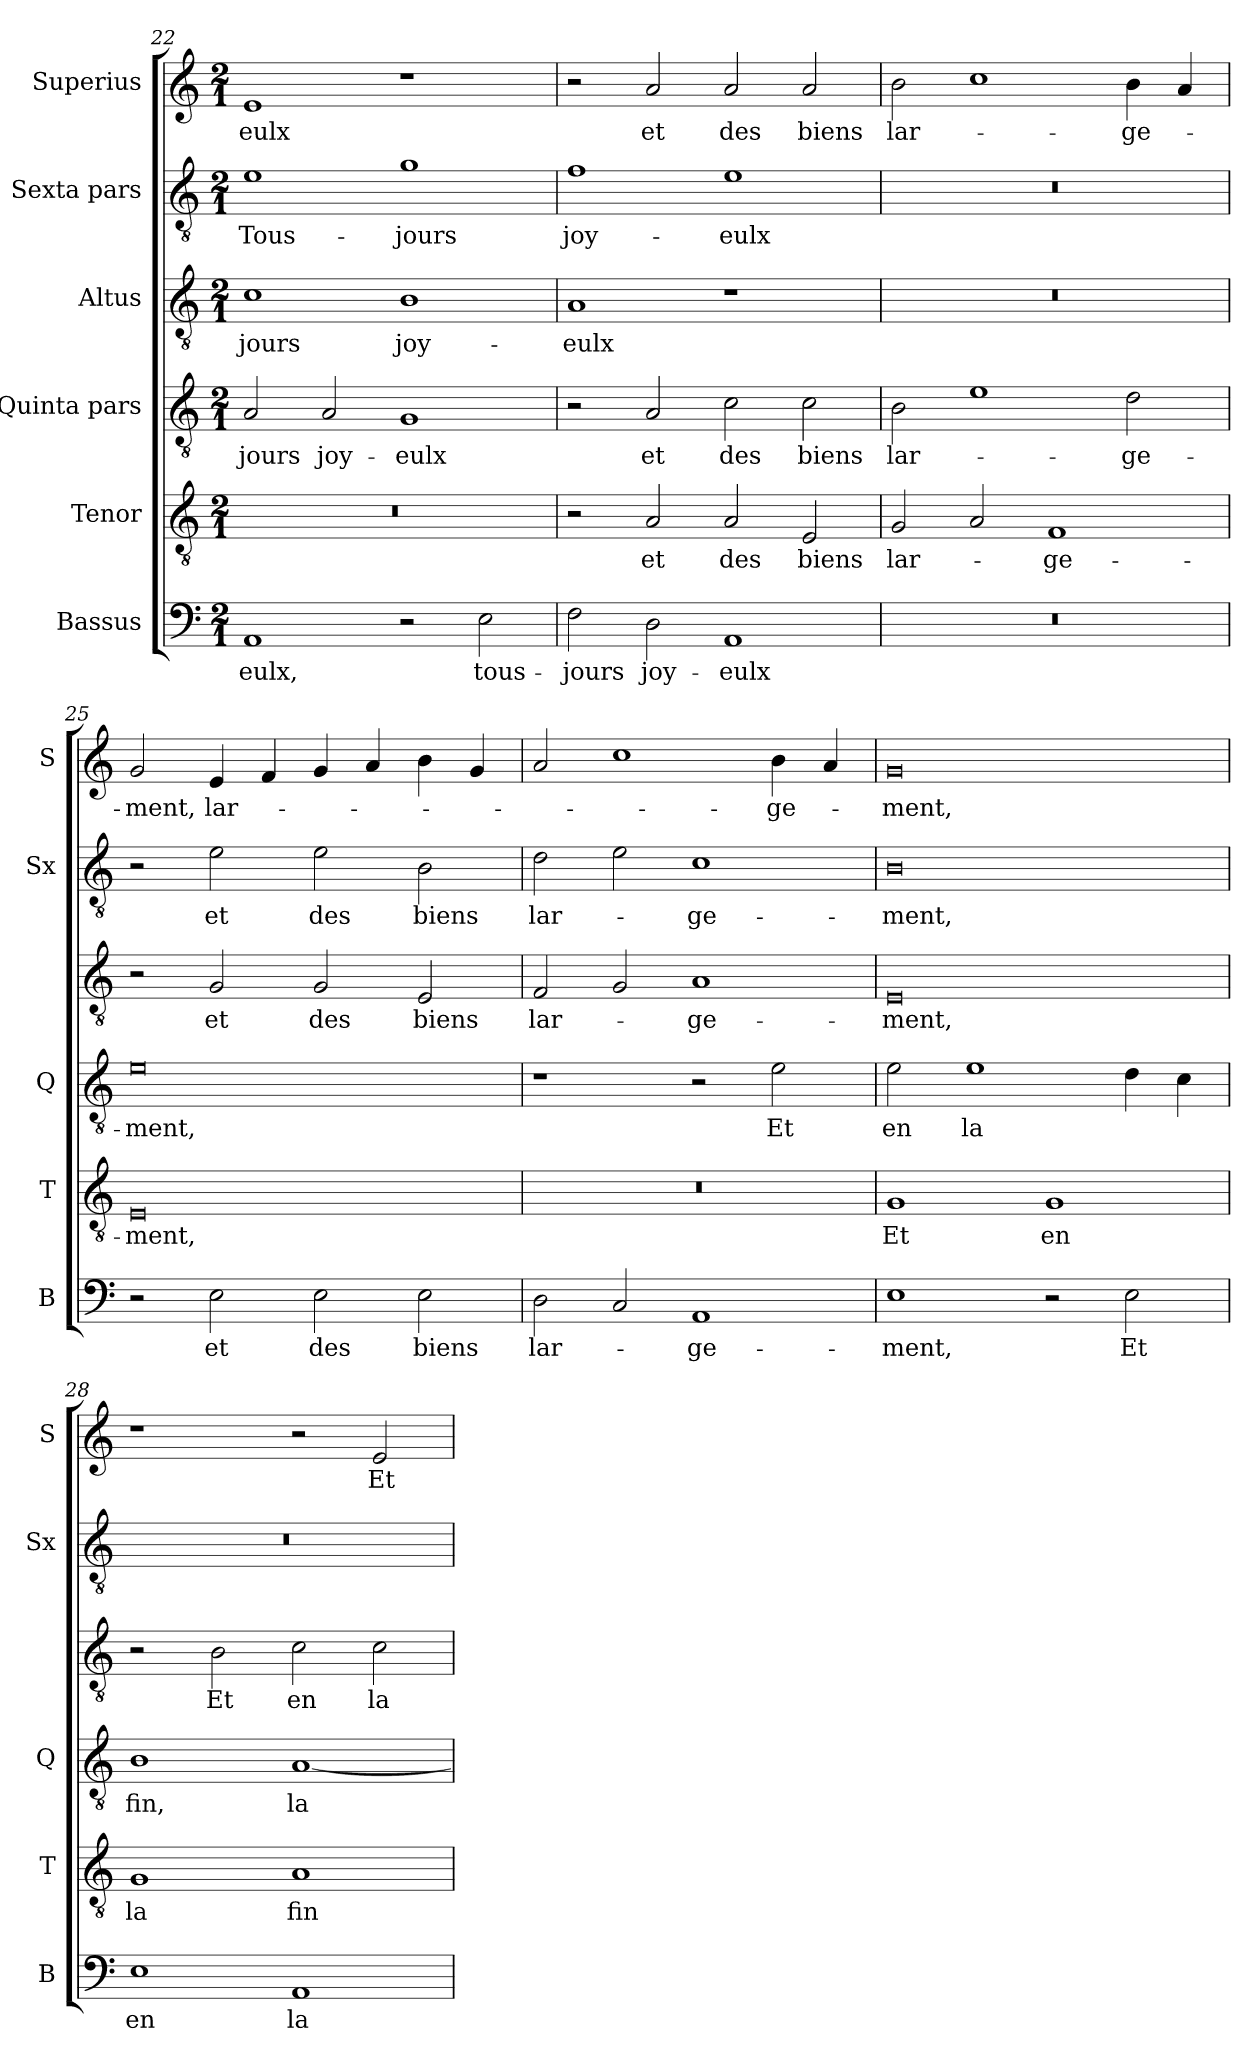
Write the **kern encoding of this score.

**kern	**text	**kern	**text	**kern	**text	**kern	**text	**kern	**text	**kern	**text
*part6	*part6	*part5	*part5	*part4	*part4	*part3	*part3	*part2	*part2	*part1	*part1
*staff6	*staff6	*staff5	*staff5	*staff4	*staff4	*staff3	*staff3	*staff2	*staff2	*staff1	*staff1
*I"Bassus	*	*I"Tenor	*	*I"Quinta pars	*	*I"Altus	*	*I"Sexta pars	*	*I"Superius	*
*I'B	*	*I'T	*	*I'Q	*	*	*	*I'Sx	*	*I'S	*
*clefF4	*	*clefGv2	*	*clefGv2	*	*clefGv2	*	*clefGv2	*	*clefG2	*
*k[]	*	*k[]	*	*k[]	*	*k[]	*	*k[]	*	*k[]	*
*M2/1	*	*M2/1	*	*M2/1	*	*M2/1	*	*M2/1	*	*M2/1	*
=22	=22	=22	=22	=22	=22	=22	=22	=22	=22	=22	=22
1AA	-eulx,	0r	.	2A/	-jours	1c	-jours	1e	Tous-	1e	-eulx
.	.	.	.	2A/	joy-	.	.	.	.	.	.
2r	.	.	.	1G	-eulx	1B	joy-	1g	-jours	1r	.
2E\	tous-	.	.	.	.	.	.	.	.	.	.
=23	=23	=23	=23	=23	=23	=23	=23	=23	=23	=23	=23
2F\	-jours	2r	.	2r	.	1A	-eulx	1f	joy-	2r	.
2D\	joy-	2A/	et	2A/	et	.	.	.	.	2a/	et
1AA	-eulx	2A/	des	2c\	des	1r	.	1e	-eulx	2a/	des
.	.	2E/	biens	2c\	biens	.	.	.	.	2a/	biens
=24	=24	=24	=24	=24	=24	=24	=24	=24	=24	=24	=24
0r	.	2G/	lar-	2B\	lar-	0r	.	0r	.	2b\	lar-
.	.	2A/	.	1e	.	.	.	.	.	1cc	.
.	.	1F	-ge-	.	.	.	.	.	.	.	.
.	.	.	.	2d\	-ge-	.	.	.	.	4b\	-ge-
.	.	.	.	.	.	.	.	.	.	4a/	.
=25	=25	=25	=25	=25	=25	=25	=25	=25	=25	=25	=25
2r	.	0E	-ment,	0e	-ment,	2r	.	2r	.	2g/	-ment,
2E\	et	.	.	.	.	2G/	et	2e\	et	4e/	lar-
.	.	.	.	.	.	.	.	.	.	4f/	.
2E\	des	.	.	.	.	2G/	des	2e\	des	4g/	.
.	.	.	.	.	.	.	.	.	.	4a/	.
2E\	biens	.	.	.	.	2E/	biens	2B\	biens	4b\	.
.	.	.	.	.	.	.	.	.	.	4g/	.
=26	=26	=26	=26	=26	=26	=26	=26	=26	=26	=26	=26
2D\	lar-	0r	.	1r	.	2F/	lar-	2d\	lar-	2a/	.
2C/	.	.	.	.	.	2G/	.	2e\	.	1cc	.
1AA	-ge-	.	.	2r	.	1A	-ge-	1c	-ge-	.	.
.	.	.	.	2e\	Et	.	.	.	.	4b\	-ge-
.	.	.	.	.	.	.	.	.	.	4a/	.
=27	=27	=27	=27	=27	=27	=27	=27	=27	=27	=27	=27
1E	-ment,	1G	Et	2e\	en	0E	-ment,	0B	-ment,	0g	-ment,
.	.	.	.	1e	la	.	.	.	.	.	.
2r	.	1G	en	.	.	.	.	.	.	.	.
2E\	Et	.	.	4d\	.	.	.	.	.	.	.
.	.	.	.	4c\	.	.	.	.	.	.	.
=28	=28	=28	=28	=28	=28	=28	=28	=28	=28	=28	=28
1E	en	1G	la	1B	fin,	2r	.	0r	.	1r	.
.	.	.	.	.	.	2B\	Et	.	.	.	.
1AA	la	1A	fin	[1A	la	2c\	en	.	.	2r	.
.	.	.	.	.	.	2c\	la	.	.	2e/	Et
=	=	=	=	=	=	=	=	=	=	=	=
*-	*-	*-	*-	*-	*-	*-	*-	*-	*-	*-	*-
